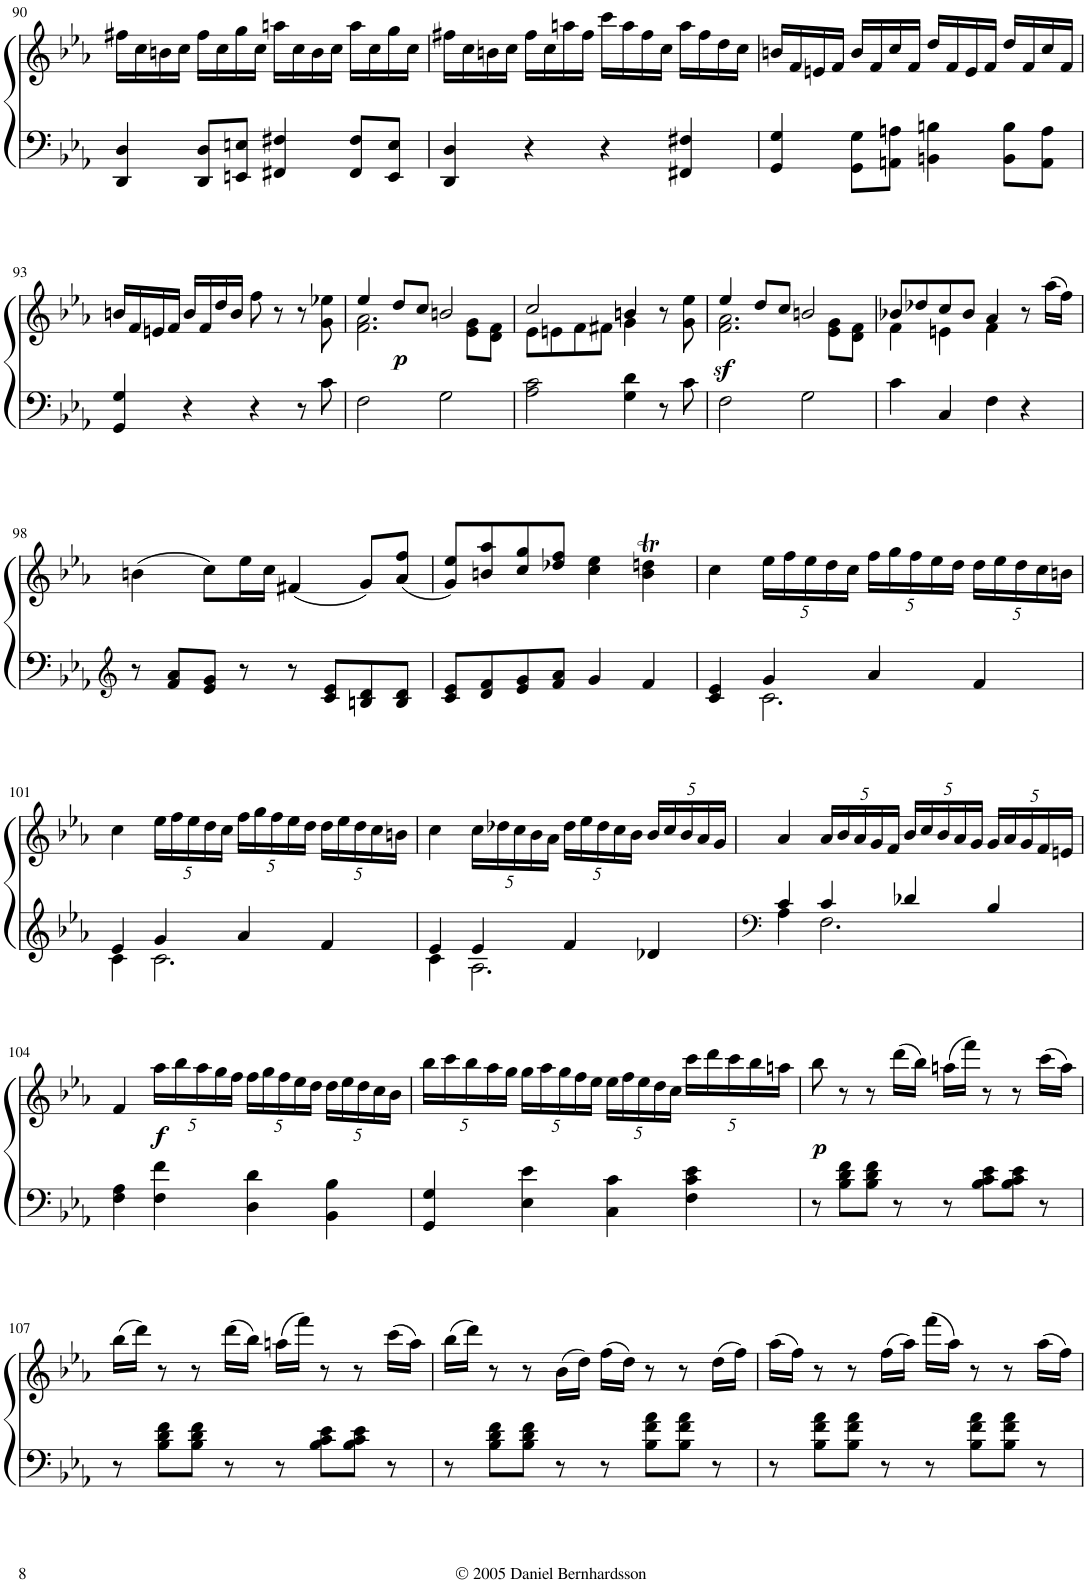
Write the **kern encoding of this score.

**kern	**kern	**dynam
*part1	*part1	*part1
*staff2	*staff1	*staff1/2
*I"Piano	*	*
*I'Pno.	*	*
!!LO:PB:g=z
*clefF4	*clefG2	*
*k[b-e-a-]	*k[b-e-a-]	*
*E-:	*E-:	*
*M4/4	*M4/4	*
*met(c)	*met(c)	*
=90	=90	=90
4DD/ 4D/	16ff#X\LL	.
.	16cc\	.
.	16bn\	.
.	16cc\JJ	.
8DD/ 8D/L	16ff#\LL	.
.	16cc\	.
8EEn/ 8En/J	16gg\	.
.	16cc\JJ	.
4FF#X/ 4F#X/	16aan\LL	.
.	16cc\	.
.	16b\	.
.	16cc\JJ	.
8FF#/ 8F#/L	16aa\LL	.
.	16cc\	.
8EE/ 8E/J	16gg\	.
.	16cc\JJ	.
=91	=91	=91
4DD/ 4D/	16ff#X\LL	.
.	16cc\	.
.	16bn\	.
.	16cc\JJ	.
4r	16ff#\LL	.
.	16cc\	.
.	16aan\	.
.	16ff#\JJ	.
4r	16ccc\LL	.
.	16aa\	.
.	16ff#\	.
.	16cc\JJ	.
4FF#X/ 4F#X/	16aa\LL	.
.	16ff#\	.
.	16dd\	.
.	16cc\JJ	.
=92	=92	=92
4GG/ 4G/	16bn/LL	.
.	16f/	.
.	16en/	.
.	16f/JJ	.
8GG\ 8G\L	16b/LL	.
.	16f/	.
8AAn\ 8An\J	16cc/	.
.	16f/JJ	.
4BBn\ 4Bn\	16dd/LL	.
.	16f/	.
.	16e/	.
.	16f/JJ	.
8BB\ 8B\L	16dd/LL	.
.	16f/	.
8AA\ 8A\J	16cc/	.
.	16f/JJ	.
!!LO:LB:g=z
=93	=93	=93
4GG/ 4G/	16bn/LL	.
.	16f/	.
.	16en/	.
.	16f/JJ	.
4r	16b/LL	.
.	16f/	.
.	16dd/	.
.	16b/JJ	.
4r	8ff\	.
.	8r	.
8r	8r	.
8c\	8g\ 8ee-X\	.
=94	=94	=94
*	*^	*
2F\	4ee-/	2.f\ 2.a-\	.
!	!	!	!LO:DY:b
.	8dd/L	.	p
.	8cc/J	.	.
2G\	2bn/	.	.
.	.	8e-\ 8g\L	.
.	.	8d\ 8f\J	.
=95	=95	=95	=95
2A-\ 2c\	2cc/	8e-\L	.
.	.	8en\	.
.	.	8f\	.
.	.	8f#X\J	.
4G\ 4d\	4bn/	4g\	.
8r	8r	4ryy	.
8c\	8g\ 8ee-\	.	.
=96	=96	=96	=96
!	!	!	!LO:DY:b
2F\	4ee-/	2.f\ 2.a-\	sf
.	8dd/L	.	.
.	8cc/J	.	.
2G\	2bn/	.	.
.	.	8e-\ 8g\L	.
.	.	8d\ 8f\J	.
=97	=97	=97	=97
4c\	8b-X/L	4f\	.
.	8dd-X/	.	.
4C/	8cc/	4en\	.
.	8b-/J	.	.
4F\	4a-/	4f\	.
4r	8r	4ryy	.
.	(16aa-\LL	.	.
.	16ff\JJ)	.	.
*	*v	*v	*
!!LO:LB:g=z
=98	=98	=98
*clefG2	*	*
8r	(4bn\	.
8f/ 8a-/L	.	.
8e-/ 8g/J	8cc\L)	.
8r	16ee-\L	.
.	16cc\JJ	.
8r	(4f#X/	.
8c/ 8e-/L	.	.
8Bn/ 8d/	8g/L)	.
8B/ 8d/J	(8a-/ 8ff/J	.
=99	=99	=99
8c/ 8e-/L	8g/ 8ee-/L)	.
8d/ 8f/	8bn/ 8aa-/	.
8e-/ 8g/	8cc/ 8gg/	.
8f/ 8a-/J	8dd-X/ 8ff/J	.
4g/	4cc\ 4ee-\	.
4f/	4b\T 4ddn\T	.
=100	=100	=100
*^	*	*
4c/ 4e-/	4ryy	4cc\	.
*	*	*Xbrackettup	*
4g/	2.c\	20ee-\LL	.
.	.	20ff\	.
.	.	20ee-\	.
.	.	20dd\	.
.	.	20cc\JJ	.
4a-/	.	20ff\LL	.
.	.	20gg\	.
.	.	20ff\	.
.	.	20ee-\	.
.	.	20dd\JJ	.
4f/	.	20dd\LL	.
.	.	20ee-\	.
.	.	20dd\	.
.	.	20cc\	.
.	.	20bn\JJ	.
!!LO:LB:g=z
=101	=101	=101	=101
4e-/	4c\	4cc\	.
4g/	2.c\	20ee-\LL	.
.	.	20ff\	.
.	.	20ee-\	.
.	.	20dd\	.
.	.	20cc\JJ	.
4a-/	.	20ff\LL	.
.	.	20gg\	.
.	.	20ff\	.
.	.	20ee-\	.
.	.	20dd\JJ	.
4f/	.	20dd\LL	.
.	.	20ee-\	.
.	.	20dd\	.
.	.	20cc\	.
.	.	20bn\JJ	.
=102	=102	=102	=102
4e-/	4c\	4cc\	.
4e-/	2.A-\	20cc\LL	.
.	.	20dd-X\	.
.	.	20cc\	.
.	.	20b-\	.
.	.	20a-\JJ	.
4f/	.	20dd-\LL	.
.	.	20ee-\	.
.	.	20dd-\	.
.	.	20cc\	.
.	.	20b-\JJ	.
4d-X/	.	20b-/LL	.
.	.	20cc/	.
.	.	20b-/	.
.	.	20a-/	.
.	.	20g/JJ	.
=103	=103	=103	=103
*clefF4	*	*	*
4c/	4A-\	4a-/	.
4c/	2.F\	20a-/LL	.
.	.	20b-/	.
.	.	20a-/	.
.	.	20g/	.
.	.	20f/JJ	.
4d-X/	.	20b-/LL	.
.	.	20cc/	.
.	.	20b-/	.
.	.	20a-/	.
.	.	20g/JJ	.
4B-/	.	20g/LL	.
.	.	20a-/	.
.	.	20g/	.
.	.	20f/	.
.	.	20en/JJ	.
*v	*v	*	*
!!LO:LB:g=z
=104	=104	=104
4F\ 4A-\	4f/	.
!	!	!LO:DY:b
4F\ 4f\	20aa-\LL	f
.	20bb-\	.
.	20aa-\	.
.	20gg\	.
.	20ff\JJ	.
4D\ 4d\	20ff\LL	.
.	20gg\	.
.	20ff\	.
.	20ee-\	.
.	20dd\JJ	.
4BB-\ 4B-\	20dd\LL	.
.	20ee-\	.
.	20dd\	.
.	20cc\	.
.	20b-\JJ	.
=105	=105	=105
4GG/ 4G/	20bb-\LL	.
.	20ccc\	.
.	20bb-\	.
.	20aa-\	.
.	20gg\JJ	.
4E-\ 4e-\	20gg\LL	.
.	20aa-\	.
.	20gg\	.
.	20ff\	.
.	20ee-\JJ	.
4C\ 4c\	20ee-\LL	.
.	20ff\	.
.	20ee-\	.
.	20dd\	.
.	20cc\JJ	.
4F\ 4c\ 4e-\	20ccc\LL	.
.	20ddd\	.
.	20ccc\	.
.	20bb-\	.
.	20aan\JJ	.
=106	=106	=106
!	!	!LO:DY:b
8r	8bb-\	p
8B-\ 8d\ 8f\L	8r	.
8B-\ 8d\ 8f\J	8r	.
8r	(16ddd\LL	.
.	16bb-\JJ)	.
8r	(16aan\LL	.
.	16fff\JJ)	.
8B-\ 8c\ 8e-\L	8r	.
8B-\ 8c\ 8e-\J	8r	.
8r	(16ccc\LL	.
.	16aa\JJ)	.
!!LO:LB:g=z
=107	=107	=107
8r	(16bb-\LL	.
.	16ddd\JJ)	.
8B-\ 8d\ 8f\L	8r	.
8B-\ 8d\ 8f\J	8r	.
8r	(16ddd\LL	.
.	16bb-\JJ)	.
8r	(16aan\LL	.
.	16fff\JJ)	.
8B-\ 8c\ 8e-\L	8r	.
8B-\ 8c\ 8e-\J	8r	.
8r	(16ccc\LL	.
.	16aa\JJ)	.
=108	=108	=108
8r	(16bb-\LL	.
.	16ddd\JJ)	.
8B-\ 8d\ 8f\L	8r	.
8B-\ 8d\ 8f\J	8r	.
8r	(16b-\LL	.
.	16dd\JJ)	.
8r	(16ff\LL	.
.	16dd\JJ)	.
8B-\ 8f\ 8a-\L	8r	.
8B-\ 8f\ 8a-\J	8r	.
8r	(16dd\LL	.
.	16ff\JJ)	.
=109	=109	=109
8r	(16aa-\LL	.
.	16ff\JJ)	.
8B-\ 8f\ 8a-\L	8r	.
8B-\ 8f\ 8a-\J	8r	.
8r	(16ff\LL	.
.	16aa-\JJ)	.
8r	(16fff\LL	.
.	16aa-\JJ)	.
8B-\ 8f\ 8a-\L	8r	.
8B-\ 8f\ 8a-\J	8r	.
8r	(16aa-\LL	.
.	16ff\JJ)	.
=	=	=
*-	*-	*-
